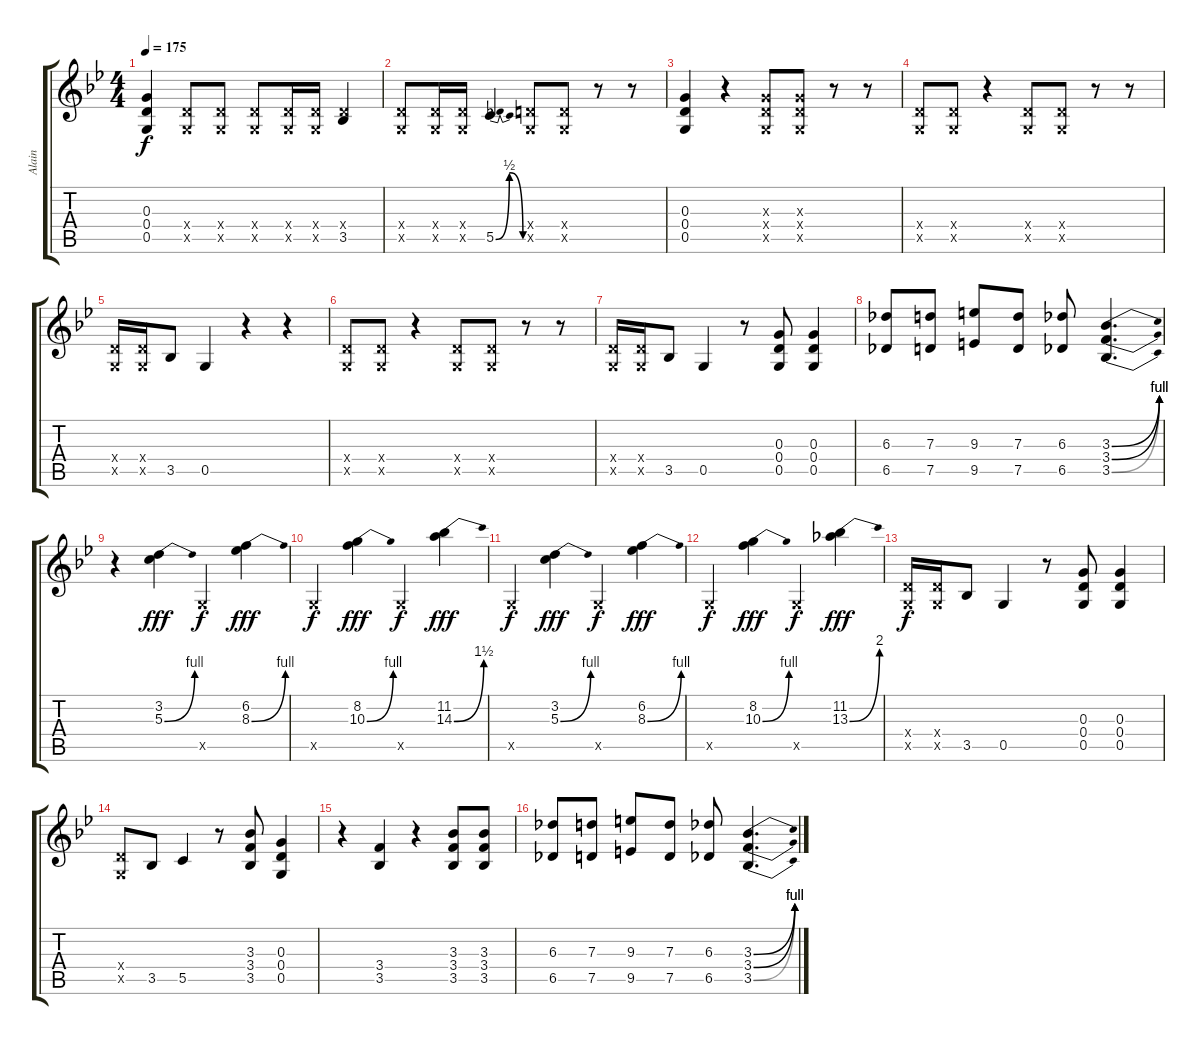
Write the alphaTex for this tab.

\track ("Alain" "Alain") {instrument overdrivenguitar}
\staff {score tabs}
\tuning (D4 B3 G3 D3 G2 D2) {hide}
\ts (4 4)
\tempo 175
\clef g2
\ks gminor
(0.3 0.4 0.5).4{dy f} (0.4{x} 0.5{x}).8 (0.4{x} 0.5{x}).8 (0.4{x} 0.5{x}).8 (0.4{x} 0.5{x}).16 (0.4{x} 0.5{x}).16 (0.4{x} 3.5).4 |
(0.4{x} 0.5{x}).8 (0.4{x} 0.5{x}).16 (0.4{x} 0.5{x}).16 5.5{be (bendrelease 0 0 30 2 30 2 60 0)}.4 (0.4{x} 0.5{x}).8 (0.4{x} 0.5{x}).8 r.8 r.8 |
(0.3 0.4 0.5).4 r.4 (0.3{x} 0.4{x} 0.5{x}).8 (0.3{x} 0.4{x} 0.5{x}).8 r.8 r.8 |
(0.4{x} 0.5{x}).8 (0.4{x} 0.5{x}).8 r.4 (0.4{x} 0.5{x}).8 (0.4{x} 0.5{x}).8 r.8 r.8 |
(0.4{x} 0.5{x}).16 (0.4{x} 0.5{x}).16 3.5.8 0.5.4 r.4 r.4 |
(0.4{x} 0.5{x}).8 (0.4{x} 0.5{x}).8 r.4 (0.4{x} 0.5{x}).8 (0.4{x} 0.5{x}).8 r.8 r.8 |
(0.4{x} 0.5{x}).16 (0.4{x} 0.5{x}).16 3.5.8 0.5.4 r.8 (0.3 0.4 0.5).8 (0.3 0.4 0.5).4 |
(6.3 6.5).8 (7.3 7.5).8 (9.3 9.5).8 (7.3 7.5).8 (6.3 6.5).8 (3.3{be (bend 0 0 60 4)} 3.4{be (bend 0 0 60 4)} 3.5{be (bend 0 0 60 4)}).4{d} |
r.4 (3.2 5.3{be (bend 0 0 60 4)}).4{dy fff} 0.5{x}.4{dy f} (6.2 8.3{be (bend 0 0 60 4)}).4{dy fff} |
0.5{x}.4{dy f} (8.2 10.3{be (bend 0 0 60 4)}).4{dy fff} 0.5{x}.4{dy f} (11.2 14.3{be (bend 0 0 60 6)}).4{dy fff} |
0.5{x}.4{dy f} (3.2 5.3{be (bend 0 0 60 4)}).4{dy fff} 0.5{x}.4{dy f} (6.2 8.3{be (bend 0 0 60 4)}).4{dy fff} |
0.5{x}.4{dy f} (8.2 10.3{be (bend 0 0 60 4)}).4{dy fff} 0.5{x}.4{dy f} (11.2 13.3{be (bend 0 0 60 8)}).4{dy fff} |
(0.4{x} 0.5{x}).16{dy f} (0.4{x} 0.5{x}).16 3.5.8 0.5.4 r.8 (0.3 0.4 0.5).8 (0.3 0.4 0.5).4 |
(0.4{x} 0.5{x}).8 3.5.8 5.5.4 r.8 (3.3 3.4 3.5).8 (0.3 0.4 0.5).4 |
r.4 (3.4 3.5).4 r.4 (3.3 3.4 3.5).8 (3.3 3.4 3.5).8 |
(6.3 6.5).8 (7.3 7.5).8 (9.3 9.5).8 (7.3 7.5).8 (6.3 6.5).8 (3.3{be (bend 0 0 60 4)} 3.4{be (bend 0 0 60 4)} 3.5{be (bend 0 0 60 4)}).4{d}
